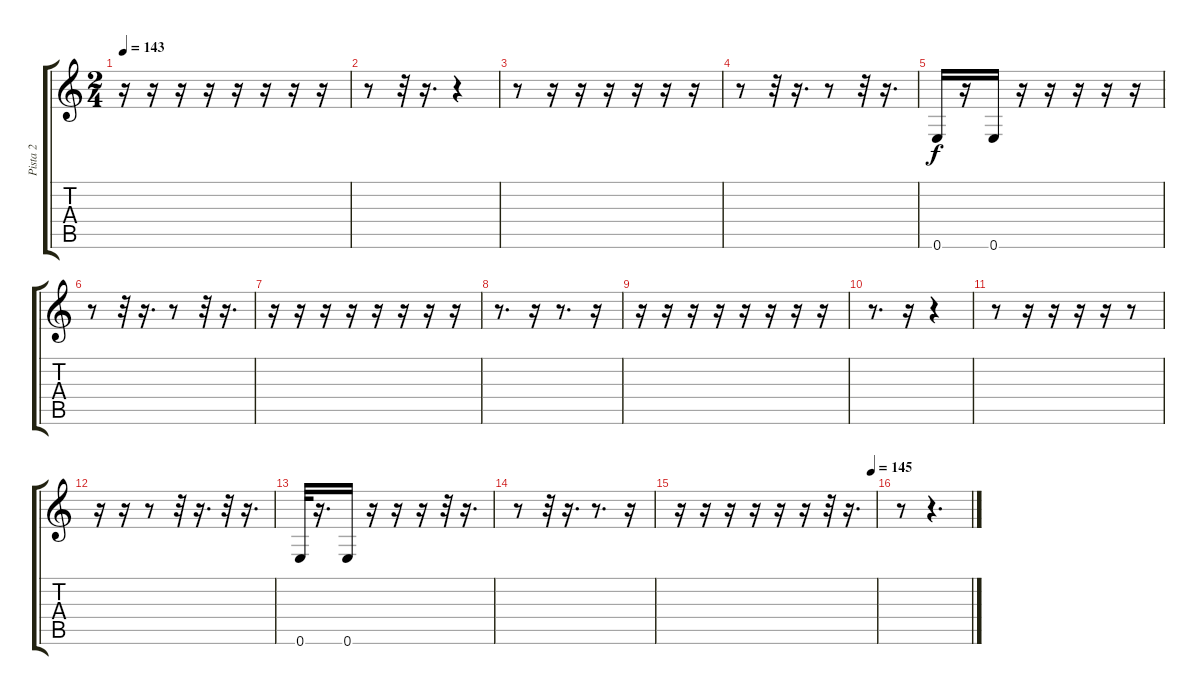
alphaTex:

\track ("Pista 2" "Pista 2") {instrument electricbassfinger}
\staff {score tabs}
\tuning (E4 B3 G3 D3 A2 E2) {hide}
\ts (2 4)
\tempo 143
\clef g2
\ks c
r.16{dy f} r.16 r.16 r.16 r.16 r.16 r.16 r.16 |
r.8 r.32 r.16{d} r.4 |
r.8 r.16 r.16 r.16 r.16 r.16 r.16 |
r.8 r.32 r.16{d} r.8 r.32 r.16{d} |
0.6.16 r.16 0.6.16 r.16 r.16 r.16 r.16 r.16 |
r.8 r.32 r.16{d} r.8 r.32 r.16{d} |
r.16 r.16 r.16 r.16 r.16 r.16 r.16 r.16 |
r.8{d} r.16 r.8{d} r.16 |
r.16 r.16 r.16 r.16 r.16 r.16 r.16 r.16 |
r.8{d} r.16 r.4 |
r.8 r.16 r.16 r.16 r.16 r.8 |
r.16 r.16 r.8 r.32 r.16{d} r.32 r.16{d} |
0.6.32 r.16{d} 0.6.16 r.16 r.16 r.16 r.32 r.16{d} |
r.8 r.32 r.16{d} r.8{d} r.16 |
\tempo (145 0.9791666666666666)
r.16 r.16 r.16 r.16 r.16 r.16 r.32 r.16{d} |
r.8 r.4{d}
